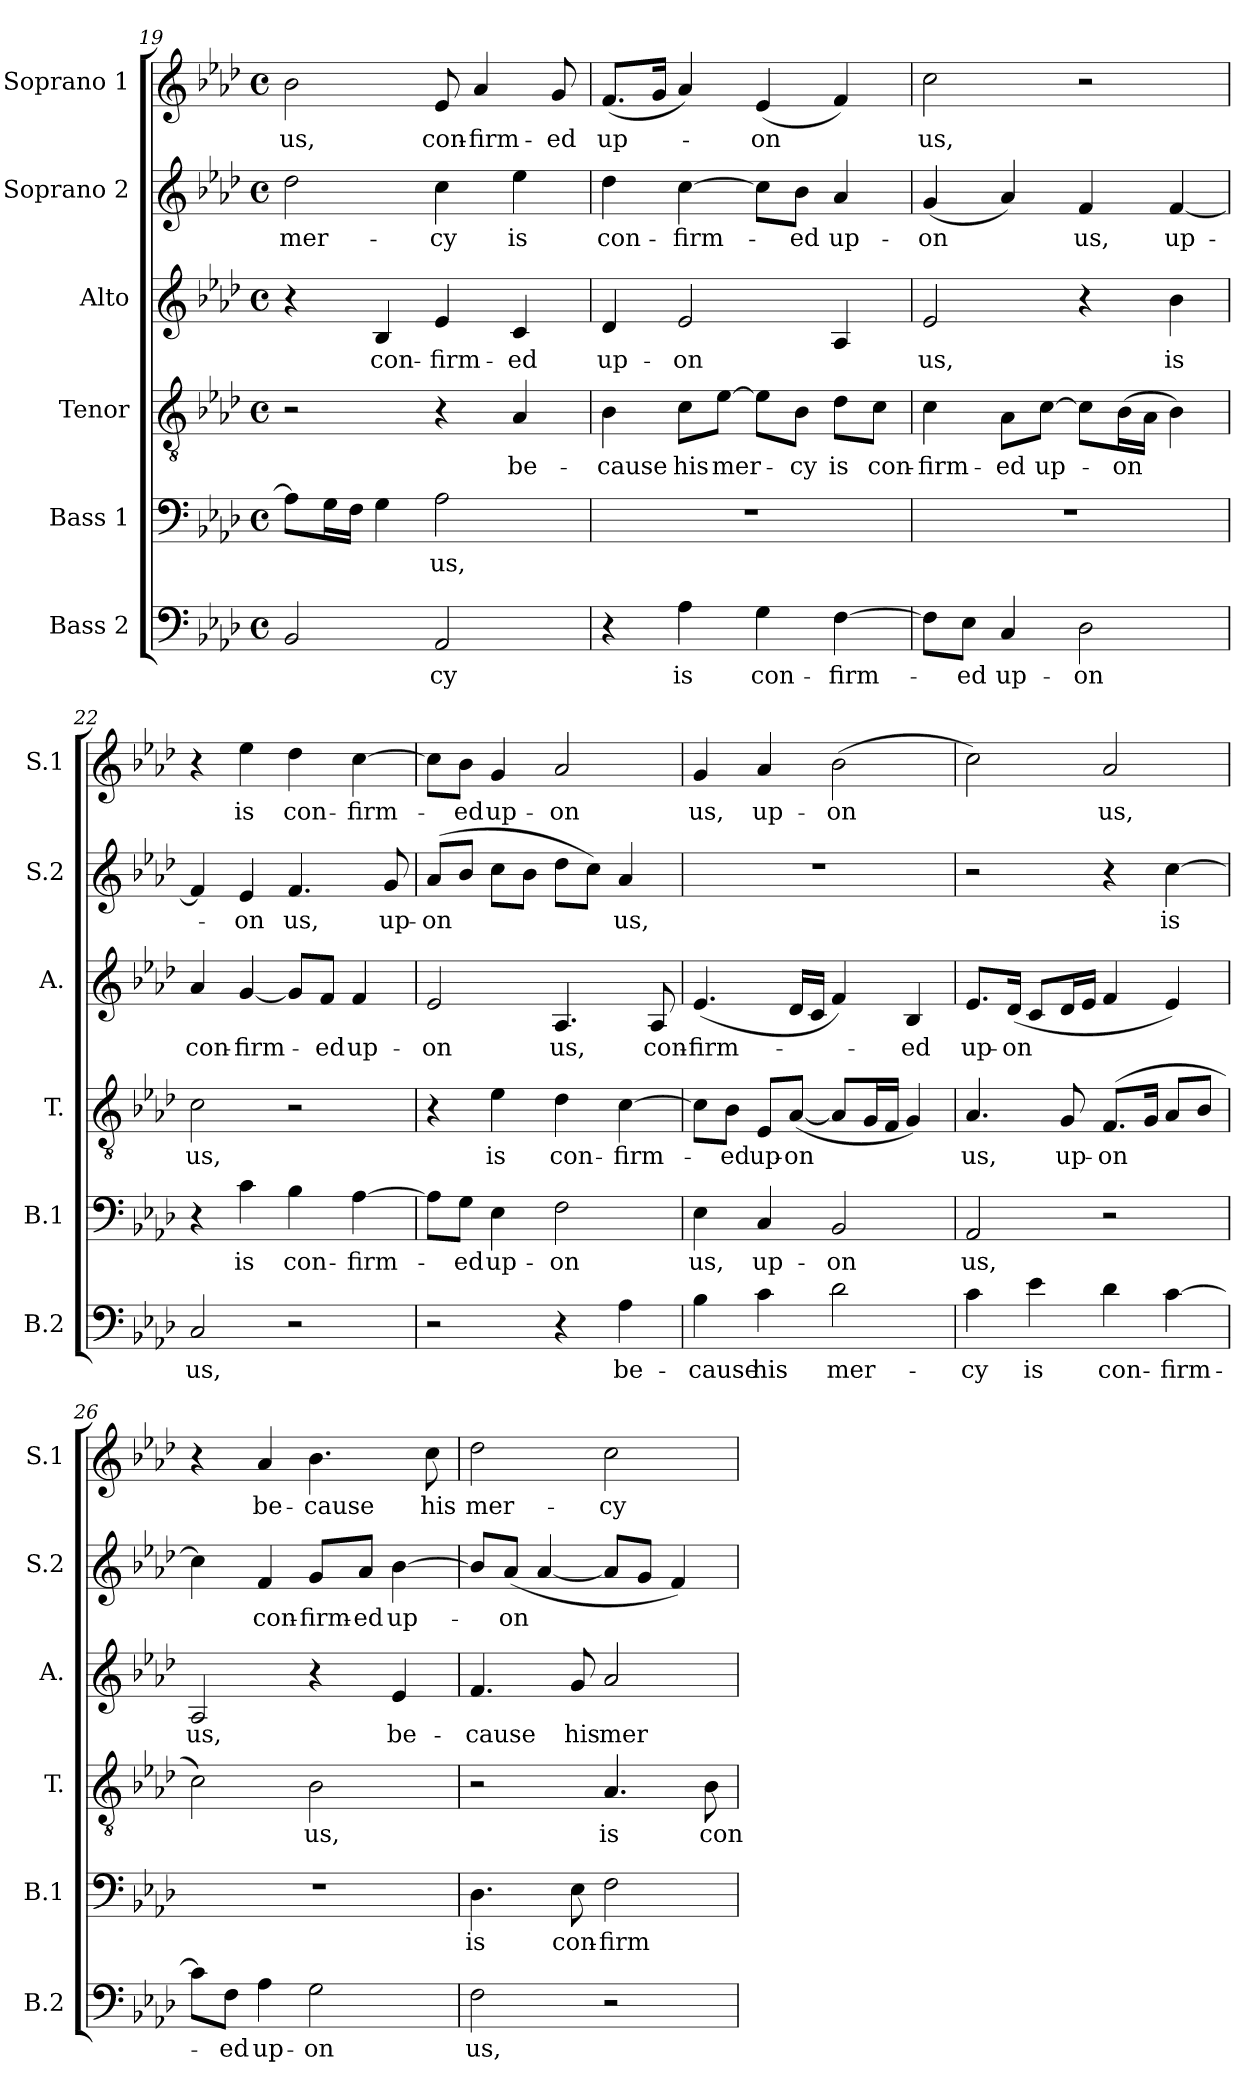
**kern	**text	**kern	**text	**kern	**text	**kern	**text	**kern	**text	**kern	**text
*part6	*part6	*part5	*part5	*part4	*part4	*part3	*part3	*part2	*part2	*part1	*part1
*staff6	*staff6	*staff5	*staff5	*staff4	*staff4	*staff3	*staff3	*staff2	*staff2	*staff1	*staff1
*I"Bass 2	*	*I"Bass 1	*	*I"Tenor	*	*I"Alto	*	*I"Soprano 2	*	*I"Soprano 1	*
*I'B.2	*	*I'B.1	*	*I'T.	*	*I'A.	*	*I'S.2	*	*I'S.1	*
!!LO:PB:g=z
*clefF4	*	*clefF4	*	*clefGv2	*	*clefG2	*	*clefG2	*	*clefG2	*
*	*	*	*	*ITrd7c12	*	*	*	*	*	*	*
*k[b-e-a-d-]	*	*k[b-e-a-d-]	*	*k[b-e-a-d-]	*	*k[b-e-a-d-]	*	*k[b-e-a-d-]	*	*k[b-e-a-d-]	*
*A-:	*	*A-:	*	*A-:	*	*A-:	*	*A-:	*	*A-:	*
*M4/4	*	*M4/4	*	*M4/4	*	*M4/4	*	*M4/4	*	*M4/4	*
*met(c)	*	*met(c)	*	*met(c)	*	*met(c)	*	*met(c)	*	*met(c)	*
=19	=19	=19	=19	=19	=19	=19	=19	=19	=19	=19	=19
!	!	!	!	!	!	!	!	!	!LO:LY:b	!	!LO:LY:b
2BB-/	.	8A-\L]	.	2r	.	4r	.	2dd-\	mer-	2b-\	us,
.	.	16G\L	.	.	.	.	.	.	.	.	.
.	.	16F\JJ	.	.	.	.	.	.	.	.	.
!	!	!	!	!	!	!	!LO:LY:b	!	!	!	!
.	.	4G\	.	.	.	4B-/	con-	.	.	.	.
!	!LO:LY:b	!	!LO:LY:b	!	!	!	!LO:LY:b	!	!LO:LY:b	!	!LO:LY:b
2AA-/	-cy	2A-\	us,	4r	.	4e-/	-firm-	4cc\	-cy	8e-/	con-
!	!	!	!	!	!	!	!	!	!	!	!LO:LY:b
.	.	.	.	.	.	.	.	.	.	4a-/	-firm-
!	!	!	!	!	!LO:LY:b	!	!LO:LY:b	!	!LO:LY:b	!	!
.	.	.	.	4AA-/	be-	4c/	-ed	4ee-\	is	.	.
!	!	!	!	!	!	!	!	!	!	!	!LO:LY:b
.	.	.	.	.	.	.	.	.	.	8g/	-ed
=20	=20	=20	=20	=20	=20	=20	=20	=20	=20	=20	=20
!	!	!	!	!	!LO:LY:b	!	!LO:LY:b	!	!LO:LY:b	!	!LO:LY:b
4r	.	1r	.	4BB-\	-cause	4d-/	up-	4dd-\	con-	(<8.f/L	up-
.	.	.	.	.	.	.	.	.	.	16g/Jk	.
!	!LO:LY:b	!	!	!	!LO:LY:b	!	!LO:LY:b	!	!LO:LY:b	!	!
4A-\	is	.	.	8C\L	his	2e-/	-on	[>4cc\	-firm-	4a-/)	.
!	!	!	!	!	!LO:LY:b	!	!	!	!	!	!
.	.	.	.	[>8E-\J	mer-	.	.	.	.	.	.
!	!LO:LY:b	!	!	!	!	!	!	!	!	!	!LO:LY:b
4G\	con-	.	.	8E-\L]	.	.	.	8cc\L]	.	(<4e-/	-on
!	!	!	!	!	!LO:LY:b	!	!	!	!LO:LY:b	!	!
.	.	.	.	8BB-\J	-cy	.	.	8b-\J	-ed	.	.
!	!LO:LY:b	!	!	!	!LO:LY:b	!	!	!	!LO:LY:b	!	!
[>4F\	-firm-	.	.	8D-\L	is	4A-/	.	4a-/	up-	4f/)	.
!	!	!	!	!	!LO:LY:b	!	!	!	!	!	!
.	.	.	.	8C\J	con-	.	.	.	.	.	.
=21	=21	=21	=21	=21	=21	=21	=21	=21	=21	=21	=21
!	!	!	!	!	!LO:LY:b	!	!LO:LY:b	!	!LO:LY:b	!	!LO:LY:b
8F\L]	.	1r	.	4C\	-firm-	2e-/	us,	(<4g/	-on	2cc\	us,
!	!LO:LY:b	!	!	!	!	!	!	!	!	!	!
8E-\J	-ed	.	.	.	.	.	.	.	.	.	.
!	!LO:LY:b	!	!	!	!LO:LY:b	!	!	!	!	!	!
4C/	up-	.	.	8AA-\L	-ed	.	.	4a-/)	.	.	.
!	!	!	!	!	!LO:LY:b	!	!	!	!	!	!
.	.	.	.	[>8C\J	up-	.	.	.	.	.	.
!	!LO:LY:b	!	!	!	!	!	!	!	!LO:LY:b	!	!
2D-\	-on	.	.	8C\L]	.	4r	.	4f/	us,	2r	.
!	!	!	!	!	!LO:LY:b	!	!	!	!	!	!
.	.	.	.	(>16BB-\L	-on	.	.	.	.	.	.
.	.	.	.	16AA-\JJ	.	.	.	.	.	.	.
!	!	!	!	!	!	!	!LO:LY:b	!	!LO:LY:b	!	!
.	.	.	.	4BB-\)	.	4b-\	is	[<4f/	up-	.	.
=22	=22	=22	=22	=22	=22	=22	=22	=22	=22	=22	=22
!	!LO:LY:b	!	!	!	!LO:LY:b	!	!LO:LY:b	!	!	!	!
2C/	us,	4r	.	2C\	us,	4a-/	con-	4f/]	.	4r	.
!	!	!	!LO:LY:b	!	!	!	!LO:LY:b	!	!LO:LY:b	!	!LO:LY:b
.	.	4c\	is	.	.	[<4g/	-firm-	4e-/	-on	4ee-\	is
!	!	!	!LO:LY:b	!	!	!	!	!	!LO:LY:b	!	!LO:LY:b
2r	.	4B-\	con-	2r	.	8g/L]	.	4.f/	us,	4dd-\	con-
!	!	!	!	!	!	!	!LO:LY:b	!	!	!	!
.	.	.	.	.	.	8f/J	-ed	.	.	.	.
!	!	!	!LO:LY:b	!	!	!	!LO:LY:b	!	!	!	!LO:LY:b
.	.	[>4A-\	-firm-	.	.	4f/	up-	.	.	[>4cc\	-firm-
!	!	!	!	!	!	!	!	!	!LO:LY:b	!	!
.	.	.	.	.	.	.	.	8g/	up-	.	.
=23	=23	=23	=23	=23	=23	=23	=23	=23	=23	=23	=23
!	!	!	!	!	!	!	!LO:LY:b	!	!LO:LY:b	!	!
2r	.	8A-\L]	.	4r	.	2e-/	-on	(<8a-/L	-on	8cc\L]	.
!	!	!	!LO:LY:b	!	!	!	!	!	!	!	!LO:LY:b
.	.	8G\J	-ed	.	.	.	.	8b-/J	.	8b-\J	-ed
!	!	!	!LO:LY:b	!	!LO:LY:b	!	!	!	!	!	!LO:LY:b
.	.	4E-\	up-	4E-\	is	.	.	8cc\L	.	4g/	up-
.	.	.	.	.	.	.	.	8b-\J	.	.	.
!	!	!	!LO:LY:b	!	!LO:LY:b	!	!LO:LY:b	!	!	!	!LO:LY:b
4r	.	2F\	-on	4D-\	con-	4.A-/	us,	8dd-\L	.	2a-/	-on
.	.	.	.	.	.	.	.	8cc\J)	.	.	.
!	!LO:LY:b	!	!	!	!LO:LY:b	!	!	!	!LO:LY:b	!	!
4A-\	be-	.	.	[>4C\	-firm-	.	.	4a-/	us,	.	.
!	!	!	!	!	!	!	!LO:LY:b	!	!	!	!
.	.	.	.	.	.	8A-/	con-	.	.	.	.
!!LO:LB:g=z
=24	=24	=24	=24	=24	=24	=24	=24	=24	=24	=24	=24
!	!LO:LY:b	!	!LO:LY:b	!	!	!	!LO:LY:b	!	!	!	!LO:LY:b
4B-\	-cause	4E-\	us,	8C\L]	.	(<4.e-/	-firm-	1r	.	4g/	us,
!	!	!	!	!	!LO:LY:b	!	!	!	!	!	!
.	.	.	.	8BB-\J	-ed	.	.	.	.	.	.
!	!LO:LY:b	!	!LO:LY:b	!	!LO:LY:b	!	!	!	!	!	!LO:LY:b
4c\	his	4C/	up-	8EE-/L	up-	.	.	.	.	4a-/	up-
!	!	!	!	!	!LO:LY:b	!	!	!	!	!	!
.	.	.	.	(<[<8AA-/J	-on	16d-/LL	.	.	.	.	.
.	.	.	.	.	.	16c/JJ	.	.	.	.	.
!	!LO:LY:b	!	!LO:LY:b	!	!	!	!	!	!	!	!LO:LY:b
2d-\	mer-	2BB-/	-on	8AA-/L]	.	4f/)	.	.	.	(>2b-\	-on
.	.	.	.	16GG/L	.	.	.	.	.	.	.
.	.	.	.	16FF/JJ	.	.	.	.	.	.	.
!	!	!	!	!	!	!	!LO:LY:b	!	!	!	!
.	.	.	.	4GG/)	.	4B-/	-ed	.	.	.	.
=25	=25	=25	=25	=25	=25	=25	=25	=25	=25	=25	=25
!	!LO:LY:b	!	!LO:LY:b	!	!LO:LY:b	!	!LO:LY:b	!	!	!	!
4c\	-cy	2AA-/	us,	4.AA-/	us,	8.e-/L	up-	2r	.	2cc\)	.
!	!	!	!	!	!	!	!LO:LY:b	!	!	!	!
.	.	.	.	.	.	(<16d-/Jk	-on	.	.	.	.
!	!LO:LY:b	!	!	!	!	!	!	!	!	!	!
4e-\	is	.	.	.	.	8c/L	.	.	.	.	.
!	!	!	!	!	!LO:LY:b	!	!	!	!	!	!
.	.	.	.	8GG/	up-	16d-/L	.	.	.	.	.
.	.	.	.	.	.	16e-/JJ	.	.	.	.	.
!	!LO:LY:b	!	!	!	!LO:LY:b	!	!	!	!	!	!LO:LY:b
4d-\	con-	2r	.	(<8.FF/L	-on	4f/	.	4r	.	2a-/	us,
.	.	.	.	16GG/Jk	.	.	.	.	.	.	.
!	!LO:LY:b	!	!	!	!	!	!	!	!LO:LY:b	!	!
[>4c\	-firm-	.	.	8AA-/L	.	4e-/)	.	[>4cc\	is	.	.
.	.	.	.	8BB-/J	.	.	.	.	.	.	.
=26	=26	=26	=26	=26	=26	=26	=26	=26	=26	=26	=26
!	!	!	!	!	!	!	!LO:LY:b	!	!	!	!
8c\L]	.	1r	.	2C\)	.	2A-/	us,	4cc\]	.	4r	.
!	!LO:LY:b	!	!	!	!	!	!	!	!	!	!
8F\J	-ed	.	.	.	.	.	.	.	.	.	.
!	!LO:LY:b	!	!	!	!	!	!	!	!LO:LY:b	!	!LO:LY:b
4A-\	up-	.	.	.	.	.	.	4f/	con-	4a-/	be-
!	!LO:LY:b	!	!	!	!LO:LY:b	!	!	!	!LO:LY:b	!	!LO:LY:b
2G\	-on	.	.	2BB-\	us,	4r	.	8g/L	-firm-	4.b-\	-cause
!	!	!	!	!	!	!	!	!	!LO:LY:b	!	!
.	.	.	.	.	.	.	.	8a-/J	-ed	.	.
!	!	!	!	!	!	!	!LO:LY:b	!	!LO:LY:b	!	!
.	.	.	.	.	.	4e-/	be-	[>4b-\	up-	.	.
!	!	!	!	!	!	!	!	!	!	!	!LO:LY:b
.	.	.	.	.	.	.	.	.	.	8cc\	his
=27	=27	=27	=27	=27	=27	=27	=27	=27	=27	=27	=27
!	!LO:LY:b	!	!LO:LY:b	!	!	!	!LO:LY:b	!	!	!	!LO:LY:b
2F\	us,	4.D-\	is	2r	.	4.f/	-cause	8b-/L]	.	2dd-\	mer-
!	!	!	!	!	!	!	!	!	!LO:LY:b	!	!
.	.	.	.	.	.	.	.	(<8a-/J	-on	.	.
.	.	.	.	.	.	.	.	[<4a-/	.	.	.
!	!	!	!LO:LY:b	!	!	!	!LO:LY:b	!	!	!	!
.	.	8E-\	con-	.	.	8g/	his	.	.	.	.
!	!	!	!LO:LY:b	!	!LO:LY:b	!	!LO:LY:b	!	!	!	!LO:LY:b
2r	.	2F\	-firm-	4.AA-/	is	2a-/	mer-	8a-/L]	.	2cc\	-cy
.	.	.	.	.	.	.	.	8g/J	.	.	.
.	.	.	.	.	.	.	.	4f/)	.	.	.
!	!	!	!	!	!LO:LY:b	!	!	!	!	!	!
.	.	.	.	8BB-\	con-	.	.	.	.	.	.
=	=	=	=	=	=	=	=	=	=	=	=
*-	*-	*-	*-	*-	*-	*-	*-	*-	*-	*-	*-
